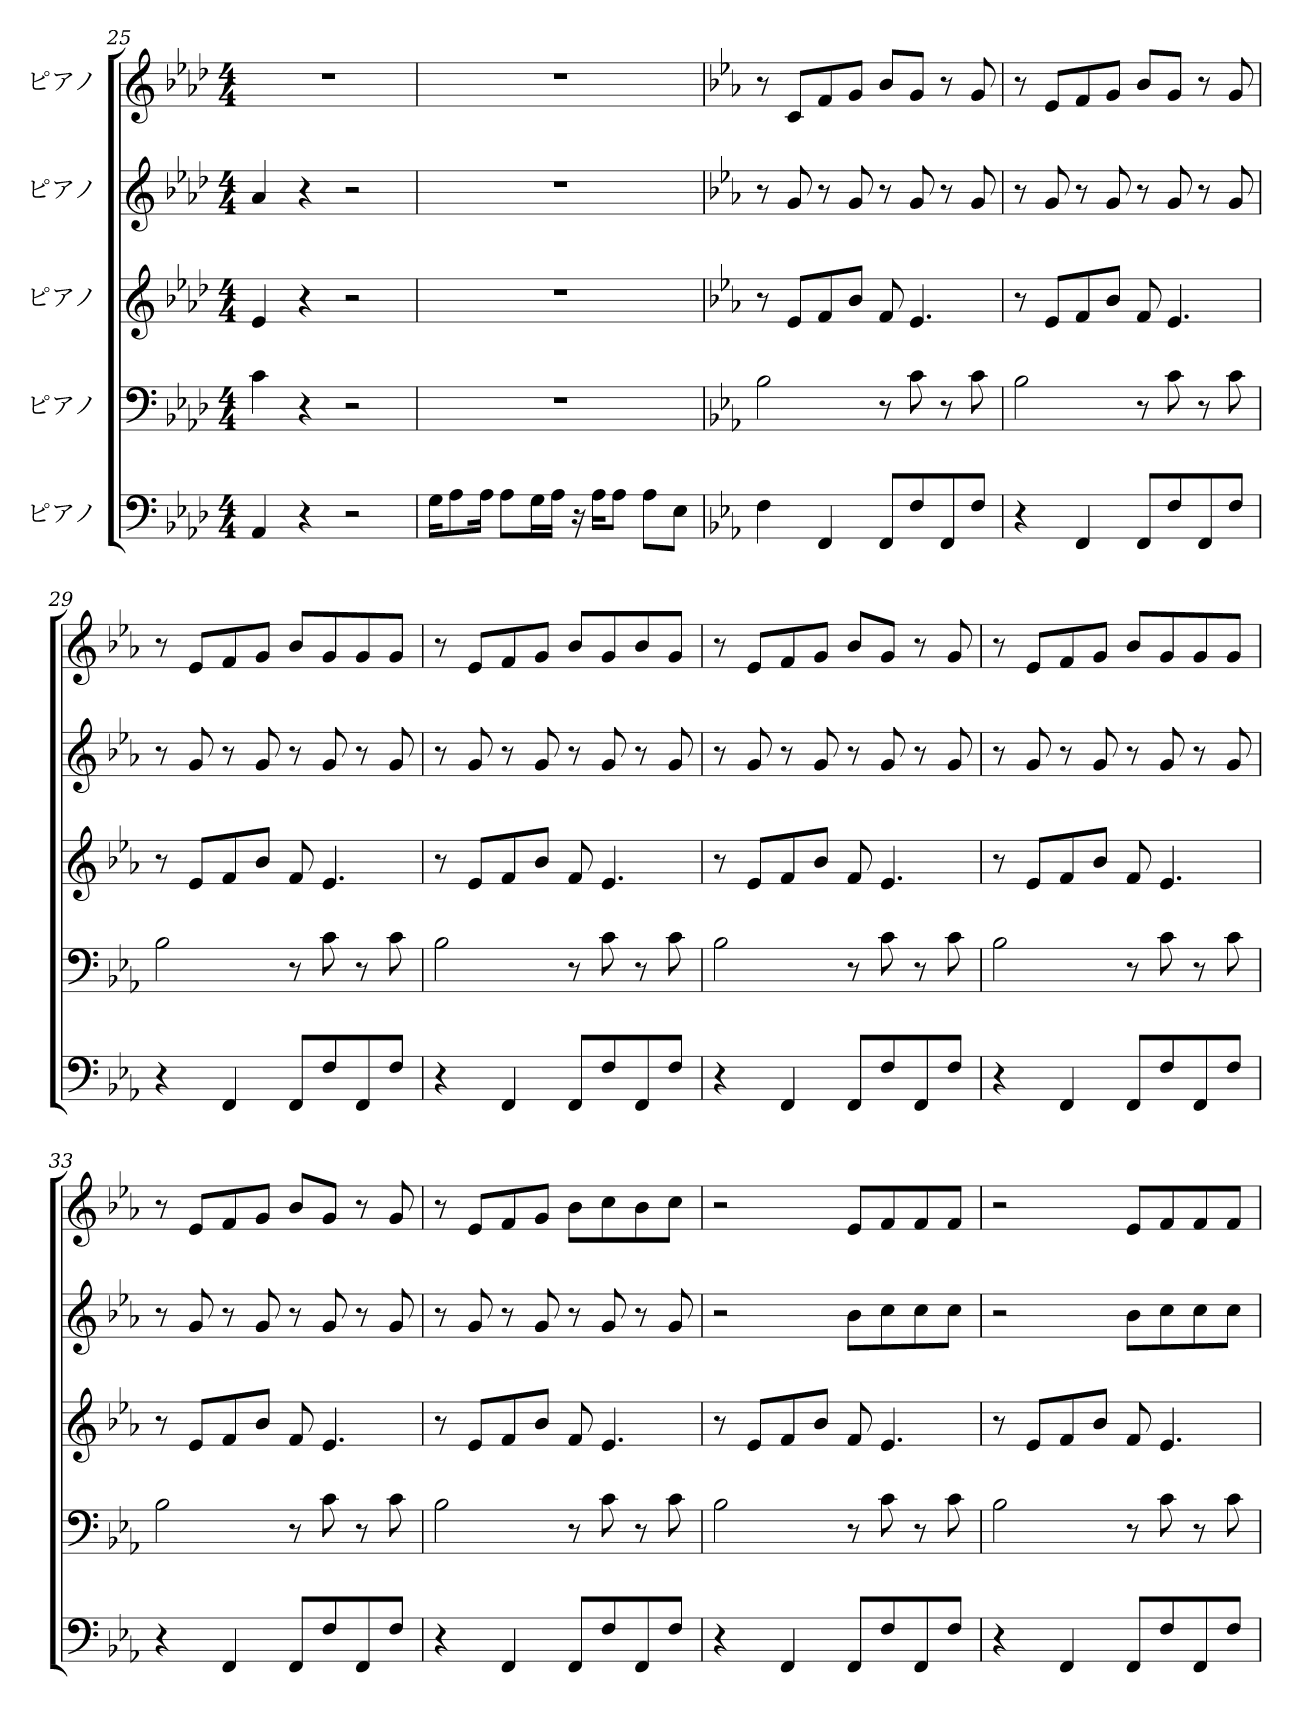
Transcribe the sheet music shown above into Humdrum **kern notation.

**kern	**kern	**kern	**kern	**kern
*part5	*part4	*part3	*part2	*part1
*staff5	*staff4	*staff3	*staff2	*staff1
*I"ピアノ	*I"ピアノ	*I"ピアノ	*I"ピアノ	*I"ピアノ
*clefF4	*clefF4	*clefG2	*clefG2	*clefG2
*k[b-e-a-d-]	*k[b-e-a-d-]	*k[b-e-a-d-]	*k[b-e-a-d-]	*k[b-e-a-d-]
*M4/4	*M4/4	*M4/4	*M4/4	*M4/4
=25	=25	=25	=25	=25
4AA-	4c	4e-	4a-	1r
4r	4r	4r	4r	.
2r	2r	2r	2r	.
=26	=26	=26	=26	=26
16GKL	1r	1r	1r	1r
8A-	.	.	.	.
16A-Jk	.	.	.	.
8A-L	.	.	.	.
16GL	.	.	.	.
16A-JJ	.	.	.	.
16r	.	.	.	.
16A-KL	.	.	.	.
8A-J	.	.	.	.
8A-L	.	.	.	.
8E-J	.	.	.	.
=27	=27	=27	=27	=27
*k[b-e-a-]	*k[b-e-a-]	*k[b-e-a-]	*k[b-e-a-]	*k[b-e-a-]
4F	2B-	8r	8r	8r
.	.	8e-L	8g	8cL
4FF	.	8f	8r	8f
.	.	8b-J	8g	8gJ
8FFL	8r	8f	8r	8b-L
8F	8c	4.e-	8g	8gJ
8FF	8r	.	8r	8r
8FJ	8c	.	8g	8g
=28	=28	=28	=28	=28
4r	2B-	8r	8r	8r
.	.	8e-L	8g	8e-L
4FF	.	8f	8r	8f
.	.	8b-J	8g	8gJ
8FFL	8r	8f	8r	8b-L
8F	8c	4.e-	8g	8gJ
8FF	8r	.	8r	8r
8FJ	8c	.	8g	8g
=29	=29	=29	=29	=29
4r	2B-	8r	8r	8r
.	.	8e-L	8g	8e-L
4FF	.	8f	8r	8f
.	.	8b-J	8g	8gJ
8FFL	8r	8f	8r	8b-L
8F	8c	4.e-	8g	8g
8FF	8r	.	8r	8g
8FJ	8c	.	8g	8gJ
=30	=30	=30	=30	=30
4r	2B-	8r	8r	8r
.	.	8e-L	8g	8e-L
4FF	.	8f	8r	8f
.	.	8b-J	8g	8gJ
8FFL	8r	8f	8r	8b-L
8F	8c	4.e-	8g	8g
8FF	8r	.	8r	8b-
8FJ	8c	.	8g	8gJ
=31	=31	=31	=31	=31
4r	2B-	8r	8r	8r
.	.	8e-L	8g	8e-L
4FF	.	8f	8r	8f
.	.	8b-J	8g	8gJ
8FFL	8r	8f	8r	8b-L
8F	8c	4.e-	8g	8gJ
8FF	8r	.	8r	8r
8FJ	8c	.	8g	8g
=32	=32	=32	=32	=32
4r	2B-	8r	8r	8r
.	.	8e-L	8g	8e-L
4FF	.	8f	8r	8f
.	.	8b-J	8g	8gJ
8FFL	8r	8f	8r	8b-L
8F	8c	4.e-	8g	8g
8FF	8r	.	8r	8g
8FJ	8c	.	8g	8gJ
=33	=33	=33	=33	=33
4r	2B-	8r	8r	8r
.	.	8e-L	8g	8e-L
4FF	.	8f	8r	8f
.	.	8b-J	8g	8gJ
8FFL	8r	8f	8r	8b-L
8F	8c	4.e-	8g	8gJ
8FF	8r	.	8r	8r
8FJ	8c	.	8g	8g
=34	=34	=34	=34	=34
4r	2B-	8r	8r	8r
.	.	8e-L	8g	8e-L
4FF	.	8f	8r	8f
.	.	8b-J	8g	8gJ
8FFL	8r	8f	8r	8b-L
8F	8c	4.e-	8g	8cc
8FF	8r	.	8r	8b-
8FJ	8c	.	8g	8ccJ
=35	=35	=35	=35	=35
4r	2B-	8r	2r	2r
.	.	8e-L	.	.
4FF	.	8f	.	.
.	.	8b-J	.	.
8FFL	8r	8f	8b-L	8e-L
8F	8c	4.e-	8cc	8f
8FF	8r	.	8cc	8f
8FJ	8c	.	8ccJ	8fJ
=36	=36	=36	=36	=36
4r	2B-	8r	2r	2r
.	.	8e-L	.	.
4FF	.	8f	.	.
.	.	8b-J	.	.
8FFL	8r	8f	8b-L	8e-L
8F	8c	4.e-	8cc	8f
8FF	8r	.	8cc	8f
8FJ	8c	.	8ccJ	8fJ
=	=	=	=	=
*-	*-	*-	*-	*-
